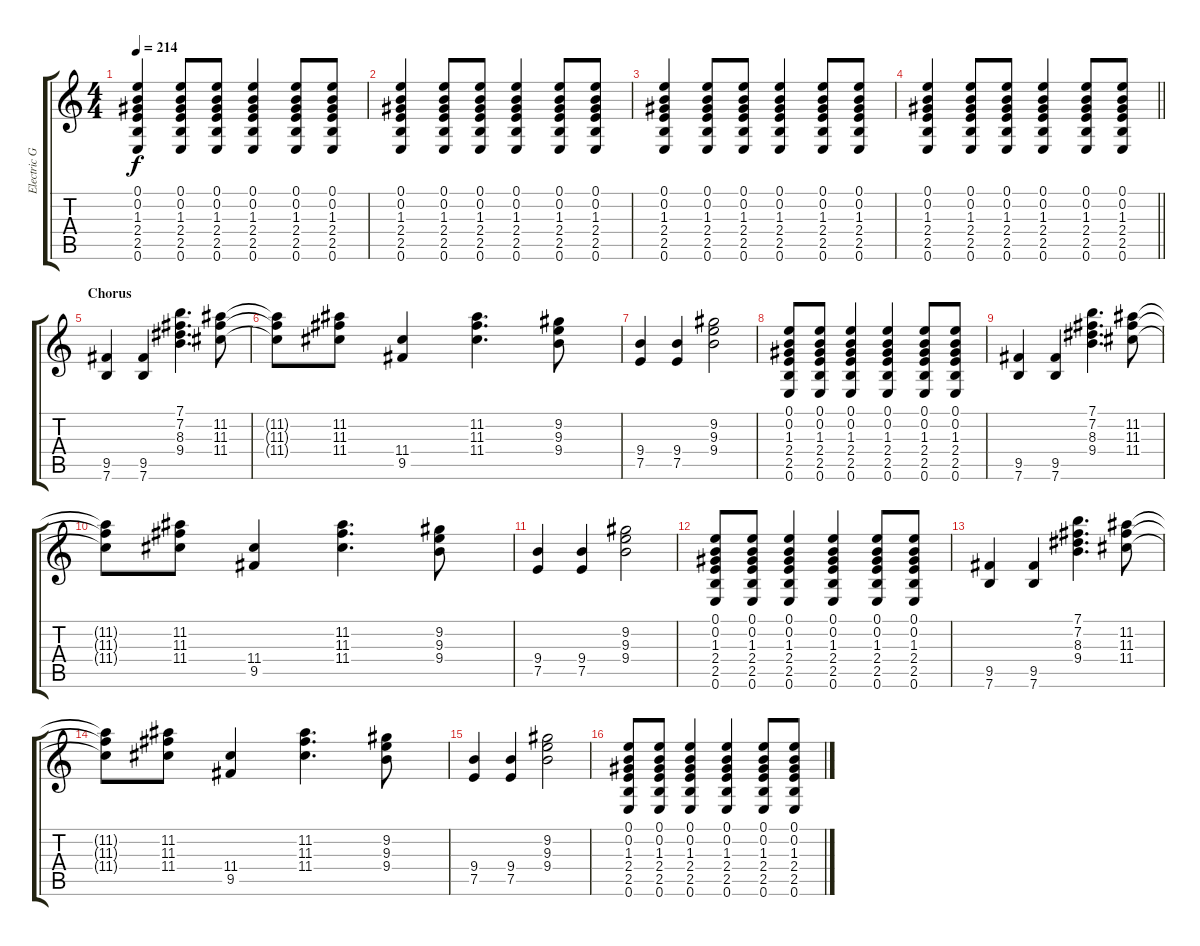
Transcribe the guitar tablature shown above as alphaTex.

\track ("Electric Guitar" "Electric G") {instrument distortionguitar}
\staff {score tabs}
\tuning (E4 B3 G3 D3 A2 E2) {hide}
\ts (4 4)
\tempo 214
\clef g2
\ks c
(0.1 0.2 1.3 2.4 2.5 0.6).4{dy f} (0.1 0.2 1.3 2.4 2.5 0.6).8 (0.1 0.2 1.3 2.4 2.5 0.6).8 (0.1 0.2 1.3 2.4 2.5 0.6).4 (0.1 0.2 1.3 2.4 2.5 0.6).8 (0.1 0.2 1.3 2.4 2.5 0.6).8 |
(0.1 0.2 1.3 2.4 2.5 0.6).4 (0.1 0.2 1.3 2.4 2.5 0.6).8 (0.1 0.2 1.3 2.4 2.5 0.6).8 (0.1 0.2 1.3 2.4 2.5 0.6).4 (0.1 0.2 1.3 2.4 2.5 0.6).8 (0.1 0.2 1.3 2.4 2.5 0.6).8 |
(0.1 0.2 1.3 2.4 2.5 0.6).4 (0.1 0.2 1.3 2.4 2.5 0.6).8 (0.1 0.2 1.3 2.4 2.5 0.6).8 (0.1 0.2 1.3 2.4 2.5 0.6).4 (0.1 0.2 1.3 2.4 2.5 0.6).8 (0.1 0.2 1.3 2.4 2.5 0.6).8 |
\barLineRight lightlight
(0.1 0.2 1.3 2.4 2.5 0.6).4 (0.1 0.2 1.3 2.4 2.5 0.6).8 (0.1 0.2 1.3 2.4 2.5 0.6).8 (0.1 0.2 1.3 2.4 2.5 0.6).4 (0.1 0.2 1.3 2.4 2.5 0.6).8 (0.1 0.2 1.3 2.4 2.5 0.6).8 |
\section ("" "Chorus")
(9.5 7.6).4{volume 16 balance 8 instrument distortionguitar} (9.5 7.6).4 (7.1 7.2 8.3 9.4).4{d} (11.2 11.3 11.4).8 |
(11.2{t} 11.3{t} 11.4{t}).8 (11.2 11.3 11.4).8 (11.4 9.5).4 (11.2 11.3 11.4).4{d} (9.2 9.3 9.4).8 |
(9.4 7.5).4 (9.4 7.5).4 (9.2 9.3 9.4).2 |
(0.1 0.2 1.3 2.4 2.5 0.6).8 (0.1 0.2 1.3 2.4 2.5 0.6).8 (0.1 0.2 1.3 2.4 2.5 0.6).4 (0.1 0.2 1.3 2.4 2.5 0.6).4 (0.1 0.2 1.3 2.4 2.5 0.6).8 (0.1 0.2 1.3 2.4 2.5 0.6).8 |
(9.5 7.6).4{volume 16 balance 8 instrument distortionguitar} (9.5 7.6).4 (7.1 7.2 8.3 9.4).4{d} (11.2 11.3 11.4).8 |
(11.2{t} 11.3{t} 11.4{t}).8 (11.2 11.3 11.4).8 (11.4 9.5).4 (11.2 11.3 11.4).4{d} (9.2 9.3 9.4).8 |
(9.4 7.5).4 (9.4 7.5).4 (9.2 9.3 9.4).2 |
(0.1 0.2 1.3 2.4 2.5 0.6).8 (0.1 0.2 1.3 2.4 2.5 0.6).8 (0.1 0.2 1.3 2.4 2.5 0.6).4 (0.1 0.2 1.3 2.4 2.5 0.6).4 (0.1 0.2 1.3 2.4 2.5 0.6).8 (0.1 0.2 1.3 2.4 2.5 0.6).8 |
(9.5 7.6).4{volume 16 balance 8 instrument distortionguitar} (9.5 7.6).4 (7.1 7.2 8.3 9.4).4{d} (11.2 11.3 11.4).8 |
(11.2{t} 11.3{t} 11.4{t}).8 (11.2 11.3 11.4).8 (11.4 9.5).4 (11.2 11.3 11.4).4{d} (9.2 9.3 9.4).8 |
(9.4 7.5).4 (9.4 7.5).4 (9.2 9.3 9.4).2 |
(0.1 0.2 1.3 2.4 2.5 0.6).8 (0.1 0.2 1.3 2.4 2.5 0.6).8 (0.1 0.2 1.3 2.4 2.5 0.6).4 (0.1 0.2 1.3 2.4 2.5 0.6).4 (0.1 0.2 1.3 2.4 2.5 0.6).8 (0.1 0.2 1.3 2.4 2.5 0.6).8
